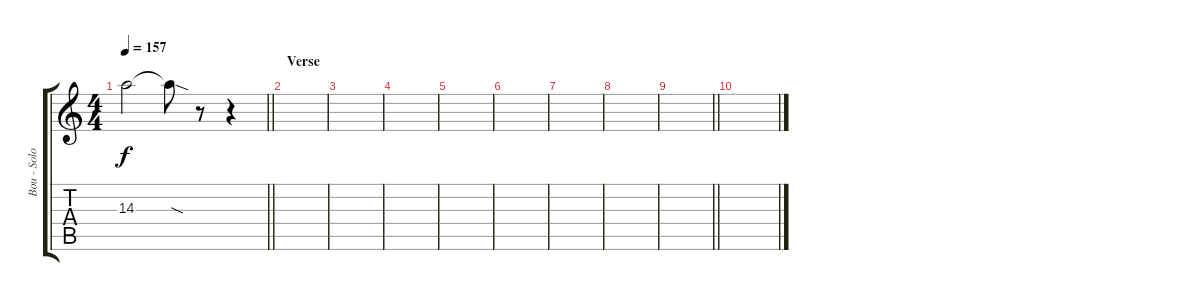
\track ("Bou - Solo Guitar" "Bou - Solo") {instrument distortionguitar}
\staff {score tabs}
\tuning (E4 B3 G3 D3 A2 E2) {hide}
\ts (4 4)
\tempo 157
\clef g2
\barLineRight lightlight
\ks c
14.3{t}.2{dy f} 14.3{sod t}.8 r.8 r.4 |
\section ("" "Verse")
|
|
|
|
|
|
|
\barLineRight lightlight
|
\section ("" "")
